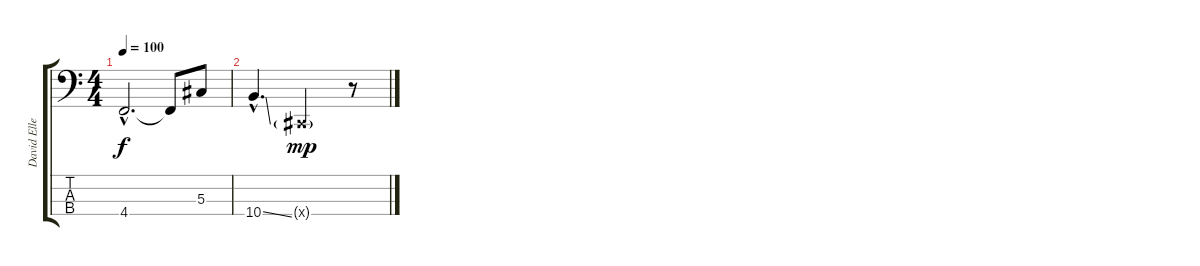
\track ("David Ellefson" "David Elle") {instrument electricbasspick}
\staff {score tabs}
\tuning (Gb2 Db2 Ab1 Db1) {hide}
\ts (4 4)
\tempo 100
\clef f4
\ks c
4.4{hac}.2{d dy f} 4.4{t}.8 5.3.8 |
10.4{ss hac}.4{d} 0.4{g x}.2{dy mp} r.8
